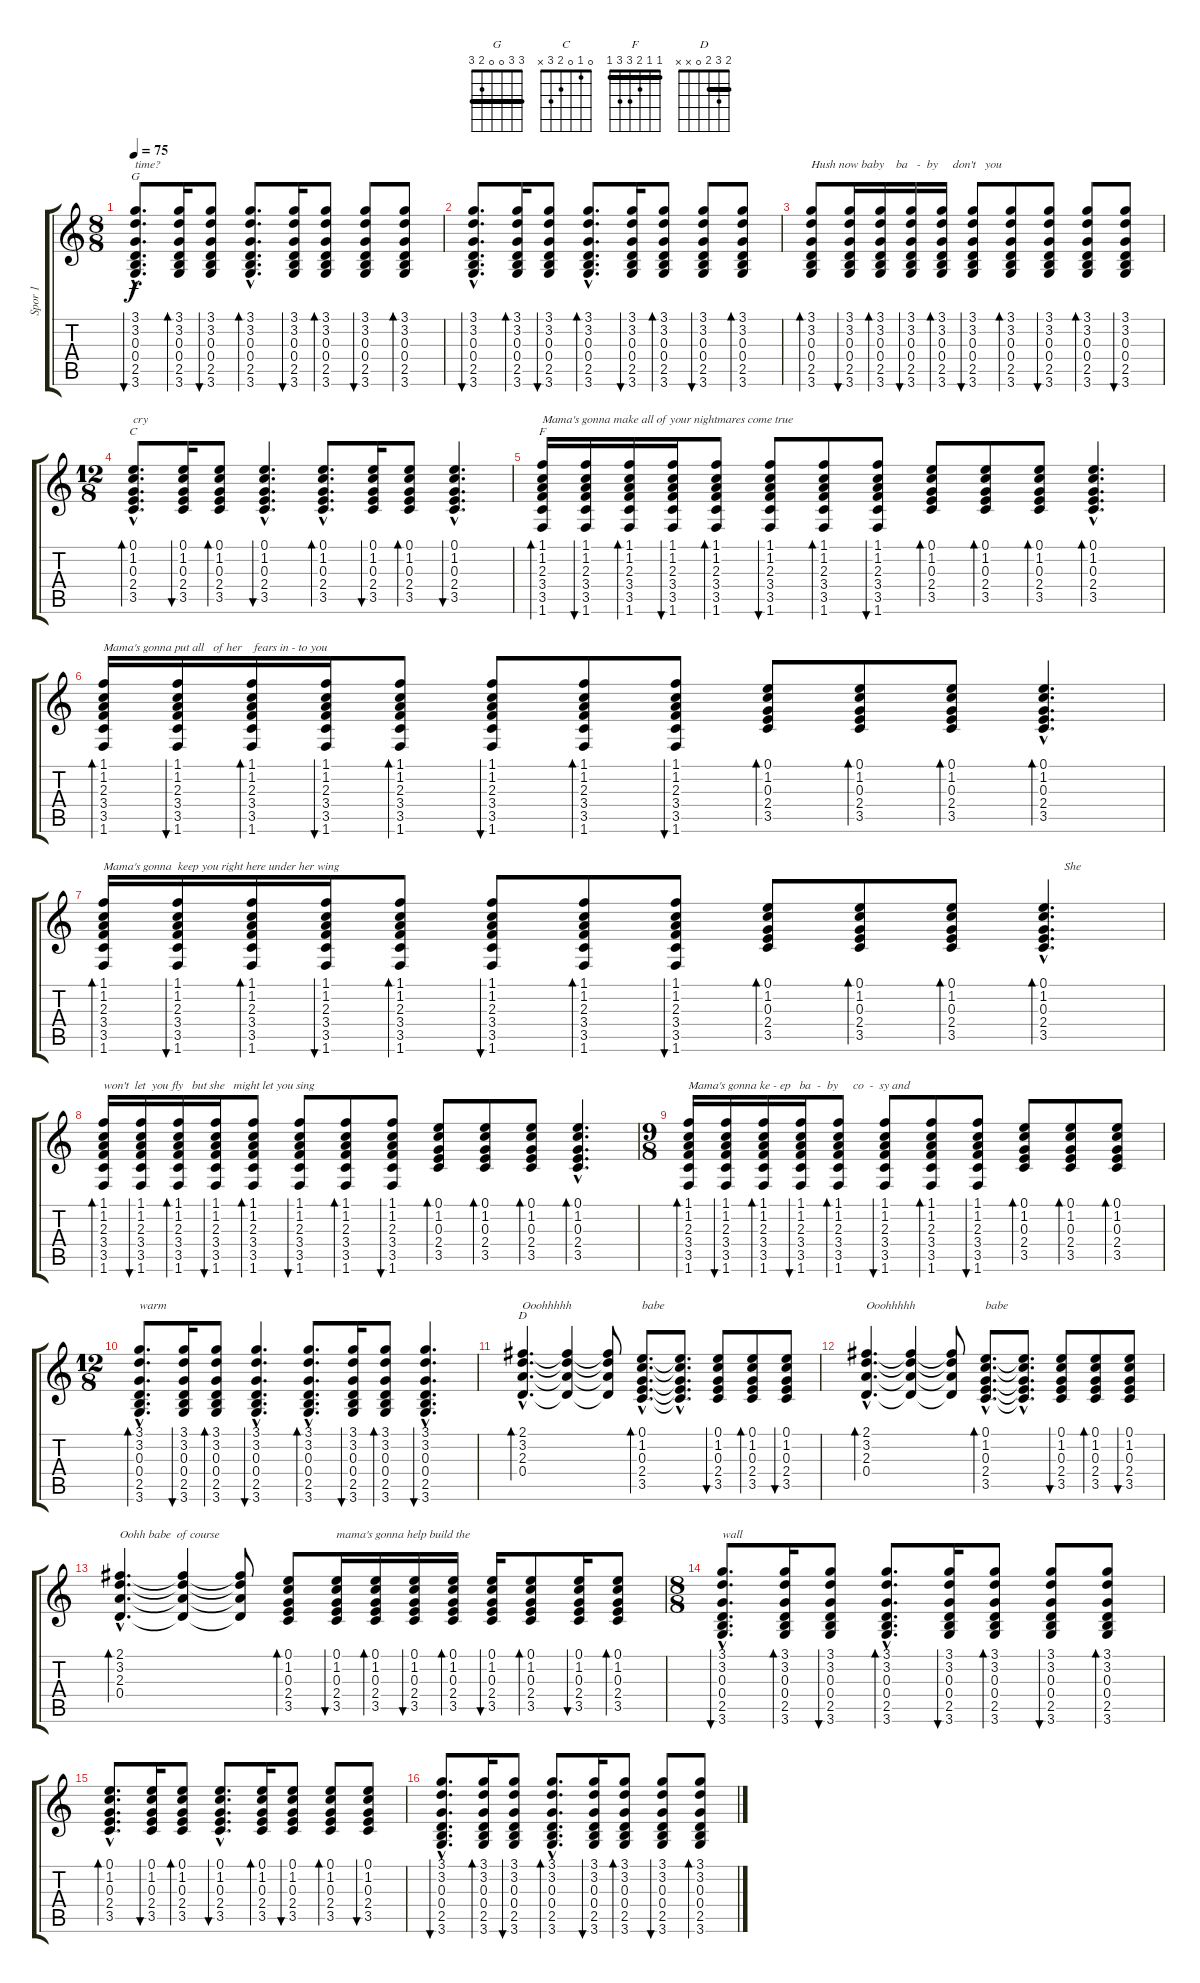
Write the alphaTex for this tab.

\track ("Spor 1" "Spor 1") {instrument acousticguitarsteel}
\staff {score tabs}
\tuning (E4 B3 G3 D3 A2 E2) {hide}
\chord ("G" 3 3 0 0 2 3) {barre 3}
\chord ("C" 0 1 0 2 3 x)
\chord ("F" 1 1 2 3 3 1) {barre 1}
\chord ("D" 2 3 2 0 x x) {barre 2}
\ts (8 8)
\tempo 75
\clef g2
\ks c
(3.1{hac} 3.2{hac} 0.3{hac} 0.4{hac} 2.5{hac} 3.6{hac}).8{d bu 30 ch "G" txt "time?" dy f} (3.1 3.2 0.3 0.4 2.5 3.6).16{bd 30} (3.1 3.2 0.3 0.4 2.5 3.6).8{bu 30} (3.1{hac} 3.2{hac} 0.3{hac} 0.4{hac} 2.5{hac} 3.6{hac}).8{d bd 30} (3.1 3.2 0.3 0.4 2.5 3.6).16{bu 30} (3.1 3.2 0.3 0.4 2.5 3.6).8{bd 30} (3.1 3.2 0.3 0.4 2.5 3.6).8{bu 30} (3.1 3.2 0.3 0.4 2.5 3.6).8{bd 30} |
(3.1{hac} 3.2{hac} 0.3{hac} 0.4{hac} 2.5{hac} 3.6{hac}).8{d bu 30} (3.1 3.2 0.3 0.4 2.5 3.6).16{bd 30} (3.1 3.2 0.3 0.4 2.5 3.6).8{bu 30} (3.1{hac} 3.2{hac} 0.3{hac} 0.4{hac} 2.5{hac} 3.6{hac}).8{d bd 30} (3.1 3.2 0.3 0.4 2.5 3.6).16{bu 30} (3.1 3.2 0.3 0.4 2.5 3.6).8{bd 30} (3.1 3.2 0.3 0.4 2.5 3.6).8{bu 30} (3.1 3.2 0.3 0.4 2.5 3.6).8{bd 30} |
(3.1 3.2 0.3 0.4 2.5 3.6).8{bd 30 txt "Hush now baby    ba   -  by     don't   you"} (3.1 3.2 0.3 0.4 2.5 3.6).16{bu 30} (3.1 3.2 0.3 0.4 2.5 3.6).16{bd 30} (3.1 3.2 0.3 0.4 2.5 3.6).16{bu 30} (3.1 3.2 0.3 0.4 2.5 3.6).16{bd 30} (3.1 3.2 0.3 0.4 2.5 3.6).8{bu 30} (3.1 3.2 0.3 0.4 2.5 3.6).8{bd 30} (3.1 3.2 0.3 0.4 2.5 3.6).8{bu 30} (3.1 3.2 0.3 0.4 2.5 3.6).8{bd 30} (3.1 3.2 0.3 0.4 2.5 3.6).8{bu 30} |
\ts (12 8)
(0.1{hac} 1.2{hac} 0.3{hac} 2.4{hac} 3.5{hac}).8{d bd 30 ch "C" txt "cry"} (0.1 1.2 0.3 2.4 3.5).16{bu 30} (0.1 1.2 0.3 2.4 3.5).8{bd 30} (0.1{hac} 1.2{hac} 0.3{hac} 2.4{hac} 3.5{hac}).4{d bu 30} (0.1{hac} 1.2{hac} 0.3{hac} 2.4{hac} 3.5{hac}).8{d bd 30} (0.1 1.2 0.3 2.4 3.5).16{bu 30} (0.1 1.2 0.3 2.4 3.5).8{bd 30} (0.1{hac} 1.2{hac} 0.3{hac} 2.4{hac} 3.5{hac}).4{d bu 30} |
(1.1 1.2 2.3 3.4 3.5 1.6).16{bd 30 ch "F" txt "Mama's gonna make all of your nightmares come true"} (1.1 1.2 2.3 3.4 3.5 1.6).16{bu 30} (1.1 1.2 2.3 3.4 3.5 1.6).16{bd 30} (1.1 1.2 2.3 3.4 3.5 1.6).16{bu 30} (1.1 1.2 2.3 3.4 3.5 1.6).8{bd 30} (1.1 1.2 2.3 3.4 3.5 1.6).8{bu 30} (1.1 1.2 2.3 3.4 3.5 1.6).8{bd 30} (1.1 1.2 2.3 3.4 3.5 1.6).8{bu 30} (0.1 1.2 0.3 2.4 3.5).8{bd 30} (0.1 1.2 0.3 2.4 3.5).8{bd 30} (0.1 1.2 0.3 2.4 3.5).8{bd 30} (0.1{hac} 1.2{hac} 0.3{hac} 2.4{hac} 3.5{hac}).4{d bd 30} |
(1.1 1.2 2.3 3.4 3.5 1.6).16{bd 30 txt "Mama's gonna put all   of her    fears in - to you"} (1.1 1.2 2.3 3.4 3.5 1.6).16{bu 30} (1.1 1.2 2.3 3.4 3.5 1.6).16{bd 30} (1.1 1.2 2.3 3.4 3.5 1.6).16{bu 30} (1.1 1.2 2.3 3.4 3.5 1.6).8{bd 30} (1.1 1.2 2.3 3.4 3.5 1.6).8{bu 30} (1.1 1.2 2.3 3.4 3.5 1.6).8{bd 30} (1.1 1.2 2.3 3.4 3.5 1.6).8{bu 30} (0.1 1.2 0.3 2.4 3.5).8{bd 30} (0.1 1.2 0.3 2.4 3.5).8{bd 30} (0.1 1.2 0.3 2.4 3.5).8{bd 30} (0.1{hac} 1.2{hac} 0.3{hac} 2.4{hac} 3.5{hac}).4{d bd 30} |
(1.1 1.2 2.3 3.4 3.5 1.6).16{bd 30 txt "Mama's gonna  keep you right here under her wing"} (1.1 1.2 2.3 3.4 3.5 1.6).16{bu 30} (1.1 1.2 2.3 3.4 3.5 1.6).16{bd 30} (1.1 1.2 2.3 3.4 3.5 1.6).16{bu 30} (1.1 1.2 2.3 3.4 3.5 1.6).8{bd 30} (1.1 1.2 2.3 3.4 3.5 1.6).8{bu 30} (1.1 1.2 2.3 3.4 3.5 1.6).8{bd 30} (1.1 1.2 2.3 3.4 3.5 1.6).8{bu 30} (0.1 1.2 0.3 2.4 3.5).8{bd 30} (0.1 1.2 0.3 2.4 3.5).8{bd 30} (0.1 1.2 0.3 2.4 3.5).8{bd 30} (0.1{hac} 1.2{hac} 0.3{hac} 2.4{hac} 3.5{hac}).4{d bd 30 txt "       She"} |
(1.1 1.2 2.3 3.4 3.5 1.6).16{bd 30 txt "won't  let  you fly   but she   might let you sing"} (1.1 1.2 2.3 3.4 3.5 1.6).16{bu 30} (1.1 1.2 2.3 3.4 3.5 1.6).16{bd 30} (1.1 1.2 2.3 3.4 3.5 1.6).16{bu 30} (1.1 1.2 2.3 3.4 3.5 1.6).8{bd 30} (1.1 1.2 2.3 3.4 3.5 1.6).8{bu 30} (1.1 1.2 2.3 3.4 3.5 1.6).8{bd 30} (1.1 1.2 2.3 3.4 3.5 1.6).8{bu 30} (0.1 1.2 0.3 2.4 3.5).8{bd 30} (0.1 1.2 0.3 2.4 3.5).8{bd 30} (0.1 1.2 0.3 2.4 3.5).8{bd 30} (0.1{hac} 1.2{hac} 0.3{hac} 2.4{hac} 3.5{hac}).4{d bd 30} |
\ts (9 8)
(1.1 1.2 2.3 3.4 3.5 1.6).16{bd 30 txt "Mama's gonna ke - ep   ba  -  by     co  -  sy and"} (1.1 1.2 2.3 3.4 3.5 1.6).16{bu 30} (1.1 1.2 2.3 3.4 3.5 1.6).16{bd 30} (1.1 1.2 2.3 3.4 3.5 1.6).16{bu 30} (1.1 1.2 2.3 3.4 3.5 1.6).8{bd 30} (1.1 1.2 2.3 3.4 3.5 1.6).8{bu 30} (1.1 1.2 2.3 3.4 3.5 1.6).8{bd 30} (1.1 1.2 2.3 3.4 3.5 1.6).8{bu 30} (0.1 1.2 0.3 2.4 3.5).8{bd 30} (0.1 1.2 0.3 2.4 3.5).8{bd 30} (0.1 1.2 0.3 2.4 3.5).8{bd 30} |
\ts (12 8)
(3.1{hac} 3.2{hac} 0.3{hac} 0.4{hac} 2.5{hac} 3.6{hac}).8{d bd 30 txt "warm"} (3.1 3.2 0.3 0.4 2.5 3.6).16{bu 30} (3.1 3.2 0.3 0.4 2.5 3.6).8{bd 30} (3.1{hac} 3.2{hac} 0.3{hac} 0.4{hac} 2.5{hac} 3.6{hac}).4{d bu 30} (3.1{hac} 3.2{hac} 0.3{hac} 0.4{hac} 2.5{hac} 3.6{hac}).8{d bd 30} (3.1 3.2 0.3 0.4 2.5 3.6).16{bu 30} (3.1 3.2 0.3 0.4 2.5 3.6).8{bd 30} (3.1{hac} 3.2{hac} 0.3{hac} 0.4{hac} 2.5{hac} 3.6{hac}).4{d bu 30} |
(2.1{hac} 3.2{hac} 2.3{hac} 0.4{hac}).4{d bd 30 ch "D" txt "Ooohhhhh"} (2.1{t} 3.2{t} 2.3{t} 0.4{t}).4 (2.1{t} 3.2{t} 2.3{t} 0.4{t}).8 (0.1{hac} 1.2{hac} 0.3{hac} 2.4{hac} 3.5{hac}).8{d bd 30 txt "babe"} (0.1{hac t} 1.2{hac t} 0.3{hac t} 2.4{hac t} 3.5{hac t}).8{d} (0.1 1.2 0.3 2.4 3.5).8{bu 30} (0.1 1.2 0.3 2.4 3.5).8{bd 30} (0.1 1.2 0.3 2.4 3.5).8{bu 30} |
(2.1{hac} 3.2{hac} 2.3{hac} 0.4{hac}).4{d bd 30 txt "Ooohhhhh"} (2.1{t} 3.2{t} 2.3{t} 0.4{t}).4 (2.1{t} 3.2{t} 2.3{t} 0.4{t}).8 (0.1{hac} 1.2{hac} 0.3{hac} 2.4{hac} 3.5{hac}).8{d bd 30 txt "babe"} (0.1{hac t} 1.2{hac t} 0.3{hac t} 2.4{hac t} 3.5{hac t}).8{d} (0.1 1.2 0.3 2.4 3.5).8{bu 30} (0.1 1.2 0.3 2.4 3.5).8{bd 30} (0.1 1.2 0.3 2.4 3.5).8{bu 30} |
(2.1{hac} 3.2{hac} 2.3{hac} 0.4{hac}).4{d bd 30 txt "Oohh babe  of course"} (2.1{t} 3.2{t} 2.3{t} 0.4{t}).4 (2.1{t} 3.2{t} 2.3{t} 0.4{t}).8 (0.1 1.2 0.3 2.4 3.5).8{bd 30} (0.1 1.2 0.3 2.4 3.5).16{bu 30 txt "mama's gonna help build the"} (0.1 1.2 0.3 2.4 3.5).16{bd 30} (0.1 1.2 0.3 2.4 3.5).16{bu 30} (0.1 1.2 0.3 2.4 3.5).16{bd 30} (0.1 1.2 0.3 2.4 3.5).16{bu 30} (0.1 1.2 0.3 2.4 3.5).8{bd 30} (0.1 1.2 0.3 2.4 3.5).16{bu 30} (0.1 1.2 0.3 2.4 3.5).8{bd 30} |
\ts (8 8)
(3.1{hac} 3.2{hac} 0.3{hac} 0.4{hac} 2.5{hac} 3.6{hac}).8{d bu 30 txt "wall"} (3.1 3.2 0.3 0.4 2.5 3.6).16{bd 30} (3.1 3.2 0.3 0.4 2.5 3.6).8{bu 30} (3.1{hac} 3.2{hac} 0.3{hac} 0.4{hac} 2.5{hac} 3.6{hac}).8{d bd 30} (3.1 3.2 0.3 0.4 2.5 3.6).16{bu 30} (3.1 3.2 0.3 0.4 2.5 3.6).8{bd 30} (3.1 3.2 0.3 0.4 2.5 3.6).8{bu 30} (3.1 3.2 0.3 0.4 2.5 3.6).8{bd 30} |
(0.1{hac} 1.2{hac} 0.3{hac} 2.4{hac} 3.5{hac}).8{d bd 30} (0.1 1.2 0.3 2.4 3.5).16{bu 30} (0.1 1.2 0.3 2.4 3.5).8{bd 30} (0.1{hac} 1.2{hac} 0.3{hac} 2.4{hac} 3.5{hac}).8{d bu 30} (0.1 1.2 0.3 2.4 3.5).16{bd 30} (0.1 1.2 0.3 2.4 3.5).8{bu 30} (0.1 1.2 0.3 2.4 3.5).8{bd 30} (0.1 1.2 0.3 2.4 3.5).8{bu 30} |
(3.1{hac} 3.2{hac} 0.3{hac} 0.4{hac} 2.5{hac} 3.6{hac}).8{d bu 30} (3.1 3.2 0.3 0.4 2.5 3.6).16{bd 30} (3.1 3.2 0.3 0.4 2.5 3.6).8{bu 30} (3.1{hac} 3.2{hac} 0.3{hac} 0.4{hac} 2.5{hac} 3.6{hac}).8{d bd 30} (3.1 3.2 0.3 0.4 2.5 3.6).16{bu 30} (3.1 3.2 0.3 0.4 2.5 3.6).8{bd 30} (3.1 3.2 0.3 0.4 2.5 3.6).8{bu 30} (3.1 3.2 0.3 0.4 2.5 3.6).8{bd 30}
